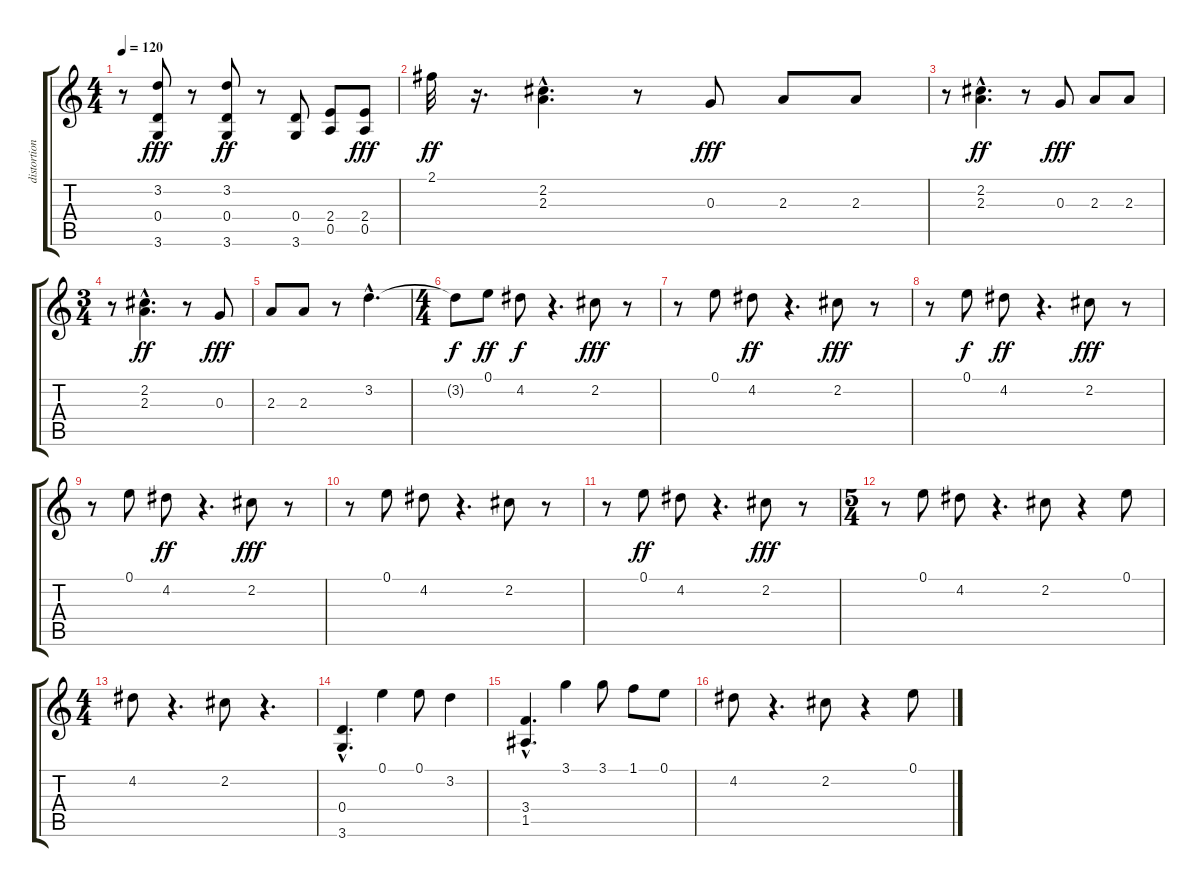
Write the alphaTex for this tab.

\track ("distortion gt" "distortion") {instrument distortionguitar}
\staff {score tabs}
\tuning (E4 B3 G3 D3 A2 E2) {hide}
\ts (4 4)
\tempo 120
\clef g2
\ks c
r.8{dy ff} (3.2 0.4 3.6).8{dy fff} r.8 (3.2 0.4 3.6).8{dy ff} r.8 (0.4 3.6).8 (2.4 0.5).8 (2.4 0.5).8{dy fff} |
2.1.32{dy ff} r.16{d} (2.2 2.3{hac}).4{d} r.8 0.3.8{dy fff} 2.3.8 2.3.8 |
r.8 (2.2 2.3{hac}).4{d dy ff} r.8 0.3.8{dy fff} 2.3.8 2.3.8 |
\ts (3 4)
r.8 (2.2 2.3{hac}).4{d dy ff} r.8 0.3.8{dy fff} |
2.3.8 2.3.8 r.8 3.2{hac}.4{d} |
\ts (4 4)
3.2{t}.8{dy f} 0.1.8{dy ff} 4.2.8{dy f} r.4{d} 2.2.8{dy fff} r.8 |
r.8 0.1.8 4.2.8{dy ff} r.4{d} 2.2.8{dy fff} r.8 |
r.8 0.1.8{dy f} 4.2.8{dy ff} r.4{d} 2.2.8{dy fff} r.8 |
r.8 0.1.8 4.2.8{dy ff} r.4{d} 2.2.8{dy fff} r.8 |
r.8 0.1.8 4.2.8 r.4{d} 2.2.8 r.8 |
r.8 0.1.8{dy ff} 4.2.8 r.4{d} 2.2.8{dy fff} r.8 |
\ts (5 4)
r.8 0.1.8 4.2.8 r.4{d} 2.2.8 r.4 0.1.8 |
\ts (4 4)
4.2.8 r.4{d} 2.2.8 r.4{d} |
(0.4{hac} 3.6{hac}).4{d} 0.1.4 0.1.8 3.2.4 |
(3.4{hac} 1.5{hac}).4{d} 3.1.4 3.1.8 1.1.8 0.1.8 |
4.2.8 r.4{d} 2.2.8 r.4 0.1.8
